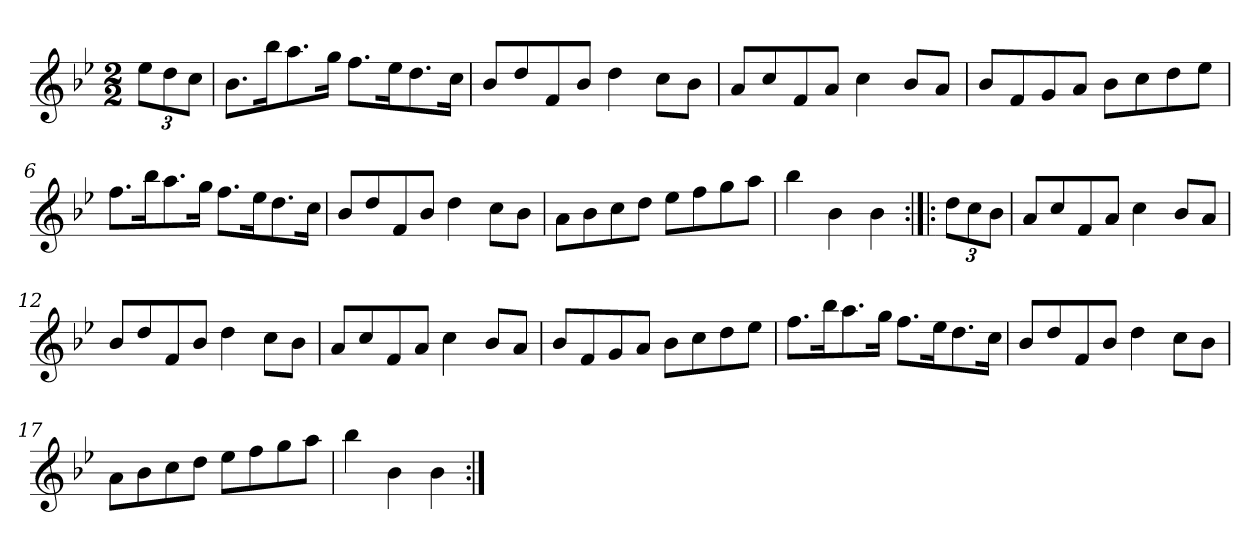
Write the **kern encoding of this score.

**kern
*part1
*staff1
*clefG2
*k[b-e-]
*B-:
*M2/2
*MM160
*Xbrackettup
=1
12ee-\L
12dd\
12cc\J
=2
8.b-\L
16bb-\K
8.aa\
16gg\Jk
8.ff\L
16ee-\K
8.dd\
16cc\Jk
=3
8b-/L
8dd/
8f/
8b-/J
4dd\
8cc\L
8b-\J
=4
8a/L
8cc/
8f/
8a/J
4cc\
8b-/L
8a/J
=5
8b-/L
8f/
8g/
8a/J
8b-\L
8cc\
8dd\
8ee-\J
!!LO:LB:g=z
=6
8.ff\L
16bb-\K
8.aa\
16gg\Jk
8.ff\L
16ee-\K
8.dd\
16cc\Jk
=7
8b-/L
8dd/
8f/
8b-/J
4dd\
8cc\L
8b-\J
=8
8a\L
8b-\
8cc\
8dd\J
8ee-\L
8ff\
8gg\
8aa\J
=9
4bb-\
4b-\
4b-\
=10:|!|:
12dd\L
12cc\
12b-\J
=11
8a/L
8cc/
8f/
8a/J
4cc\
8b-/L
8a/J
!!LO:LB:g=z
=12
8b-/L
8dd/
8f/
8b-/J
4dd\
8cc\L
8b-\J
=13
8a/L
8cc/
8f/
8a/J
4cc\
8b-/L
8a/J
=14
8b-/L
8f/
8g/
8a/J
8b-\L
8cc\
8dd\
8ee-\J
=15
8.ff\L
16bb-\K
8.aa\
16gg\Jk
8.ff\L
16ee-\K
8.dd\
16cc\Jk
=16
8b-/L
8dd/
8f/
8b-/J
4dd\
8cc\L
8b-\J
!!LO:LB:g=z
=17
8a\L
8b-\
8cc\
8dd\J
8ee-\L
8ff\
8gg\
8aa\J
=18
4bb-\
4b-\
4b-\
=:|!
*-
